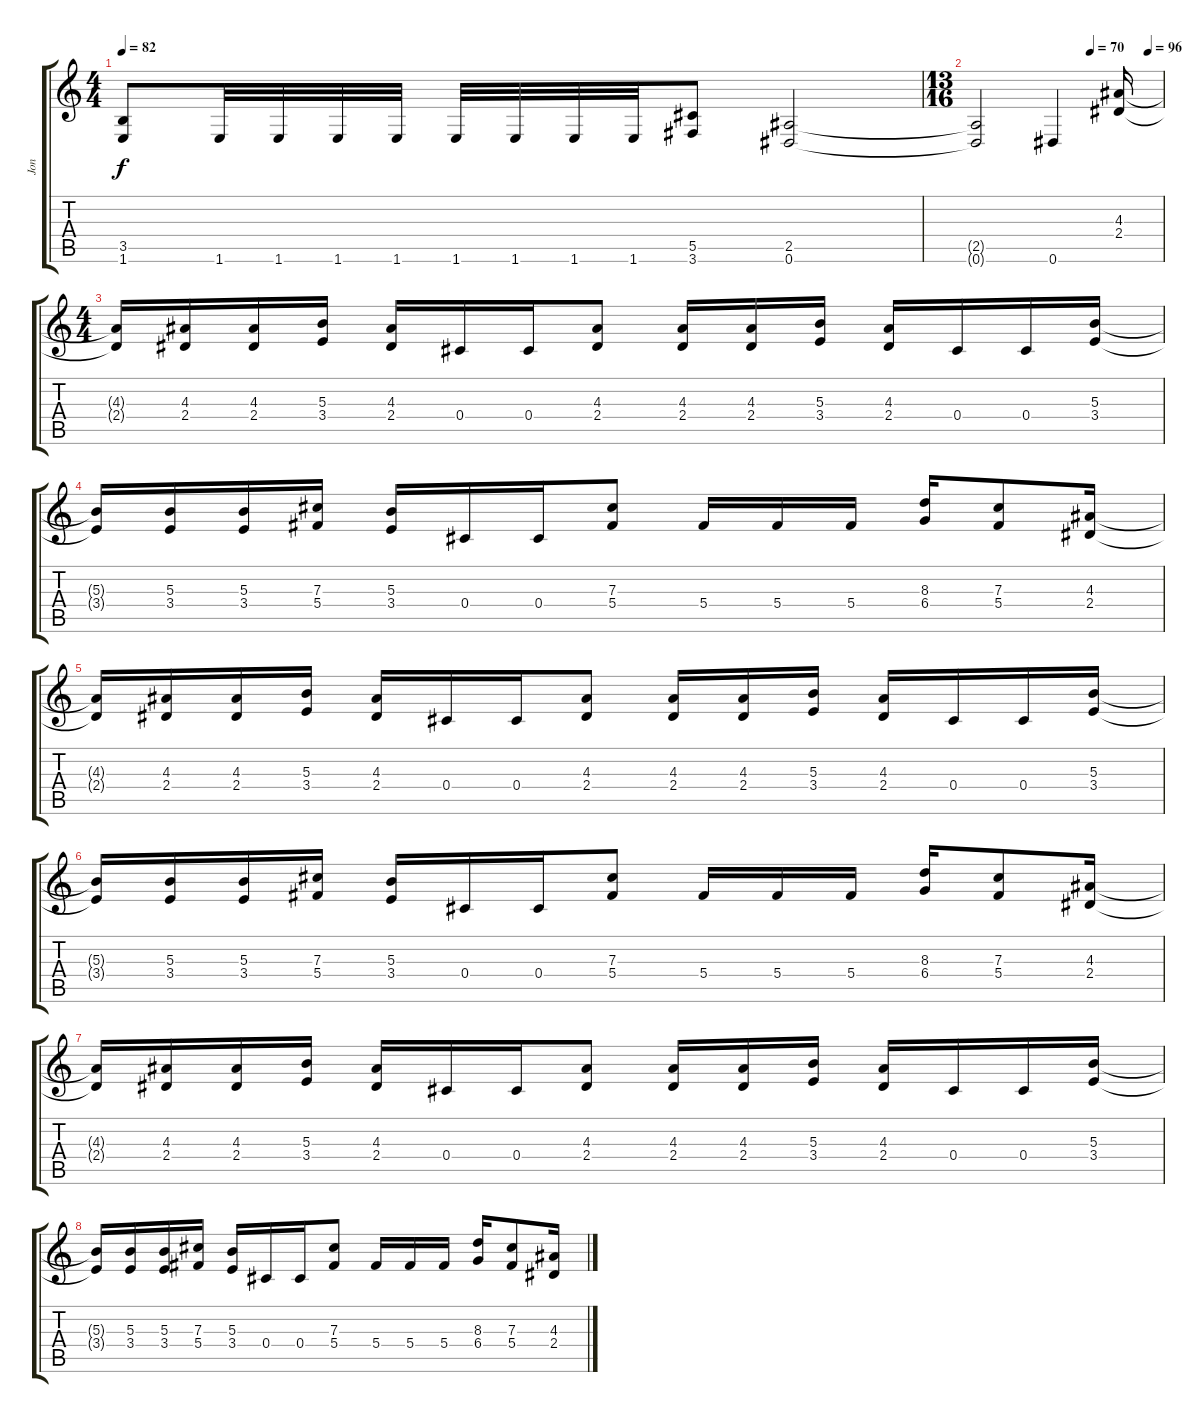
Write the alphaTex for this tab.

\track ("Jon" "Jon") {instrument distortionguitar}
\staff {score tabs}
\tuning (Eb4 Bb3 Gb3 Db3 Ab2 Eb2) {hide}
\ts (4 4)
\tempo 82
\clef g2
\ks c
(3.5 1.6).8{dy f} 1.6.32 1.6.32 1.6.32 1.6.32 1.6.32 1.6.32 1.6.32 1.6.32 (5.5 3.6).8 (2.5 0.6).2 |
\ts (13 16)
\tempo (70 0.6153846153846154)
\tempo (96 0.9230769230769231)
(2.5{t} 0.6{t}).2 0.6.4 (4.3 2.4).16 |
\ts (4 4)
(4.3{t} 2.4{t}).16 (4.3 2.4).16 (4.3 2.4).16 (5.3 3.4).16 (4.3 2.4).16 0.4.16 0.4.16 (4.3 2.4).8 (4.3 2.4).16 (4.3 2.4).16 (5.3 3.4).16 (4.3 2.4).16 0.4.16 0.4.16 (5.3 3.4).16 |
(5.3{t} 3.4{t}).16 (5.3 3.4).16 (5.3 3.4).16 (7.3 5.4).16 (5.3 3.4).16 0.4.16 0.4.16 (7.3 5.4).8 5.4.16 5.4.16 5.4.16 (8.3 6.4).16 (7.3 5.4).8 (4.3 2.4).16 |
(4.3{t} 2.4{t}).16 (4.3 2.4).16 (4.3 2.4).16 (5.3 3.4).16 (4.3 2.4).16 0.4.16 0.4.16 (4.3 2.4).8 (4.3 2.4).16 (4.3 2.4).16 (5.3 3.4).16 (4.3 2.4).16 0.4.16 0.4.16 (5.3 3.4).16 |
(5.3{t} 3.4{t}).16 (5.3 3.4).16 (5.3 3.4).16 (7.3 5.4).16 (5.3 3.4).16 0.4.16 0.4.16 (7.3 5.4).8 5.4.16 5.4.16 5.4.16 (8.3 6.4).16 (7.3 5.4).8 (4.3 2.4).16 |
(4.3{t} 2.4{t}).16 (4.3 2.4).16 (4.3 2.4).16 (5.3 3.4).16 (4.3 2.4).16 0.4.16 0.4.16 (4.3 2.4).8 (4.3 2.4).16 (4.3 2.4).16 (5.3 3.4).16 (4.3 2.4).16 0.4.16 0.4.16 (5.3 3.4).16 |
(5.3{t} 3.4{t}).16 (5.3 3.4).16 (5.3 3.4).16 (7.3 5.4).16 (5.3 3.4).16 0.4.16 0.4.16 (7.3 5.4).8 5.4.16 5.4.16 5.4.16 (8.3 6.4).16 (7.3 5.4).8 (4.3 2.4).16
